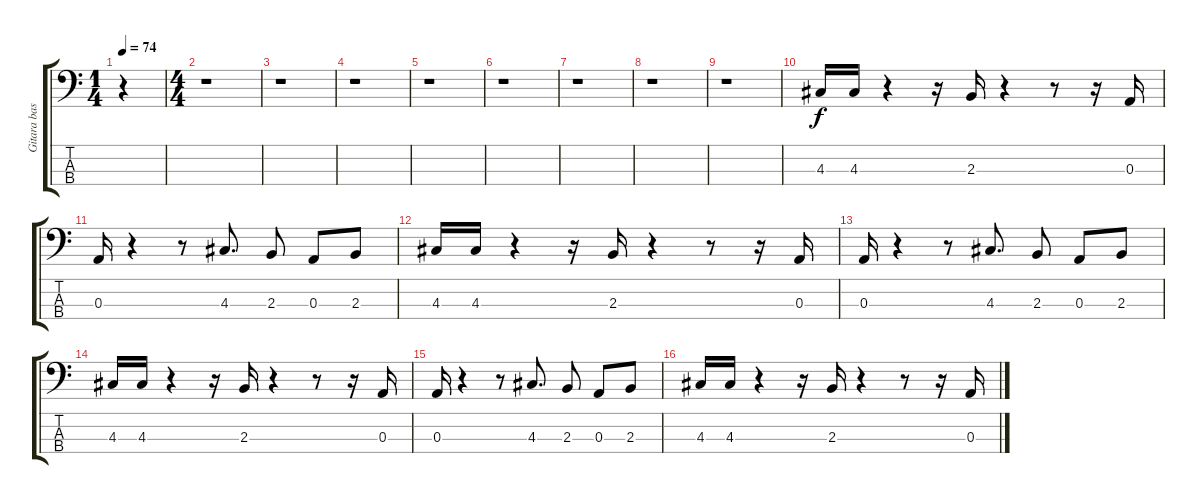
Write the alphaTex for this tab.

\track ("Gitara basowa" "Gitara bas") {instrument electricbassfinger}
\staff {score tabs}
\tuning (G2 D2 A1 E1) {hide}
\ts (1 4)
\tempo 74
\clef f4
\ks c
r.4{dy f instrument electricbassfinger} |
\ts (4 4)
r.1 |
r.1 |
r.1 |
r.1 |
r.1 |
r.1 |
r.1 |
r.1 |
4.3.16 4.3.16 r.4 r.16 2.3.16 r.4 r.8 r.16 0.3.16 |
0.3.16 r.4 r.8 4.3.8{d} 2.3.8 0.3.8 2.3.8 |
4.3.16 4.3.16 r.4 r.16 2.3.16 r.4 r.8 r.16 0.3.16 |
0.3.16 r.4 r.8 4.3.8{d} 2.3.8 0.3.8 2.3.8 |
4.3.16 4.3.16 r.4 r.16 2.3.16 r.4 r.8 r.16 0.3.16 |
0.3.16 r.4 r.8 4.3.8{d} 2.3.8 0.3.8 2.3.8 |
4.3.16 4.3.16 r.4 r.16 2.3.16 r.4 r.8 r.16 0.3.16
